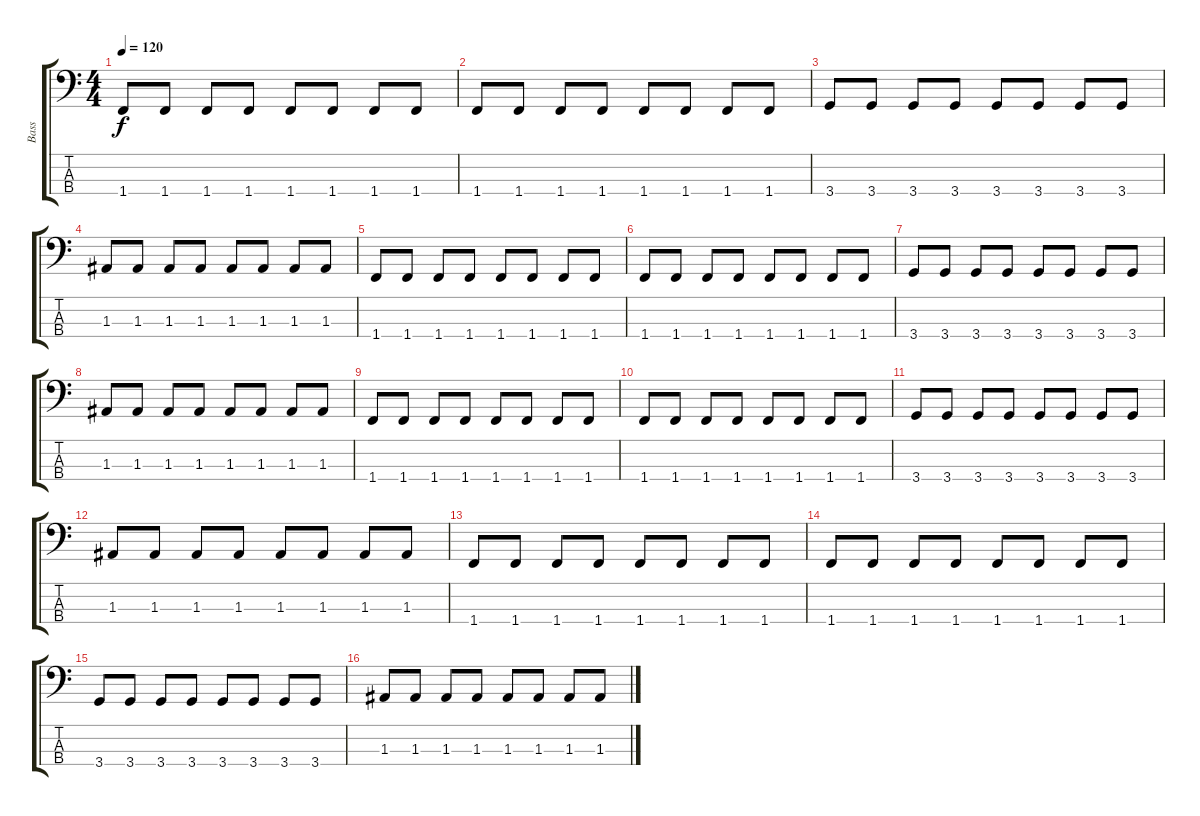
\track ("Bass" "Bass") {instrument electricbassfinger}
\staff {score tabs}
\tuning (G2 D2 A1 E1) {hide}
\ts (4 4)
\tempo 120
\clef f4
\ks c
1.4.8{dy f} 1.4.8 1.4.8 1.4.8 1.4.8 1.4.8 1.4.8 1.4.8 |
1.4.8 1.4.8 1.4.8 1.4.8 1.4.8 1.4.8 1.4.8 1.4.8 |
3.4.8 3.4.8 3.4.8 3.4.8 3.4.8 3.4.8 3.4.8 3.4.8 |
1.3.8 1.3.8 1.3.8 1.3.8 1.3.8 1.3.8 1.3.8 1.3.8 |
1.4.8 1.4.8 1.4.8 1.4.8 1.4.8 1.4.8 1.4.8 1.4.8 |
1.4.8 1.4.8 1.4.8 1.4.8 1.4.8 1.4.8 1.4.8 1.4.8 |
3.4.8 3.4.8 3.4.8 3.4.8 3.4.8 3.4.8 3.4.8 3.4.8 |
1.3.8 1.3.8 1.3.8 1.3.8 1.3.8 1.3.8 1.3.8 1.3.8 |
1.4.8 1.4.8 1.4.8 1.4.8 1.4.8 1.4.8 1.4.8 1.4.8 |
1.4.8 1.4.8 1.4.8 1.4.8 1.4.8 1.4.8 1.4.8 1.4.8 |
3.4.8 3.4.8 3.4.8 3.4.8 3.4.8 3.4.8 3.4.8 3.4.8 |
1.3.8 1.3.8 1.3.8 1.3.8 1.3.8 1.3.8 1.3.8 1.3.8 |
1.4.8 1.4.8 1.4.8 1.4.8 1.4.8 1.4.8 1.4.8 1.4.8 |
1.4.8 1.4.8 1.4.8 1.4.8 1.4.8 1.4.8 1.4.8 1.4.8 |
3.4.8 3.4.8 3.4.8 3.4.8 3.4.8 3.4.8 3.4.8 3.4.8 |
1.3.8 1.3.8 1.3.8 1.3.8 1.3.8 1.3.8 1.3.8 1.3.8
